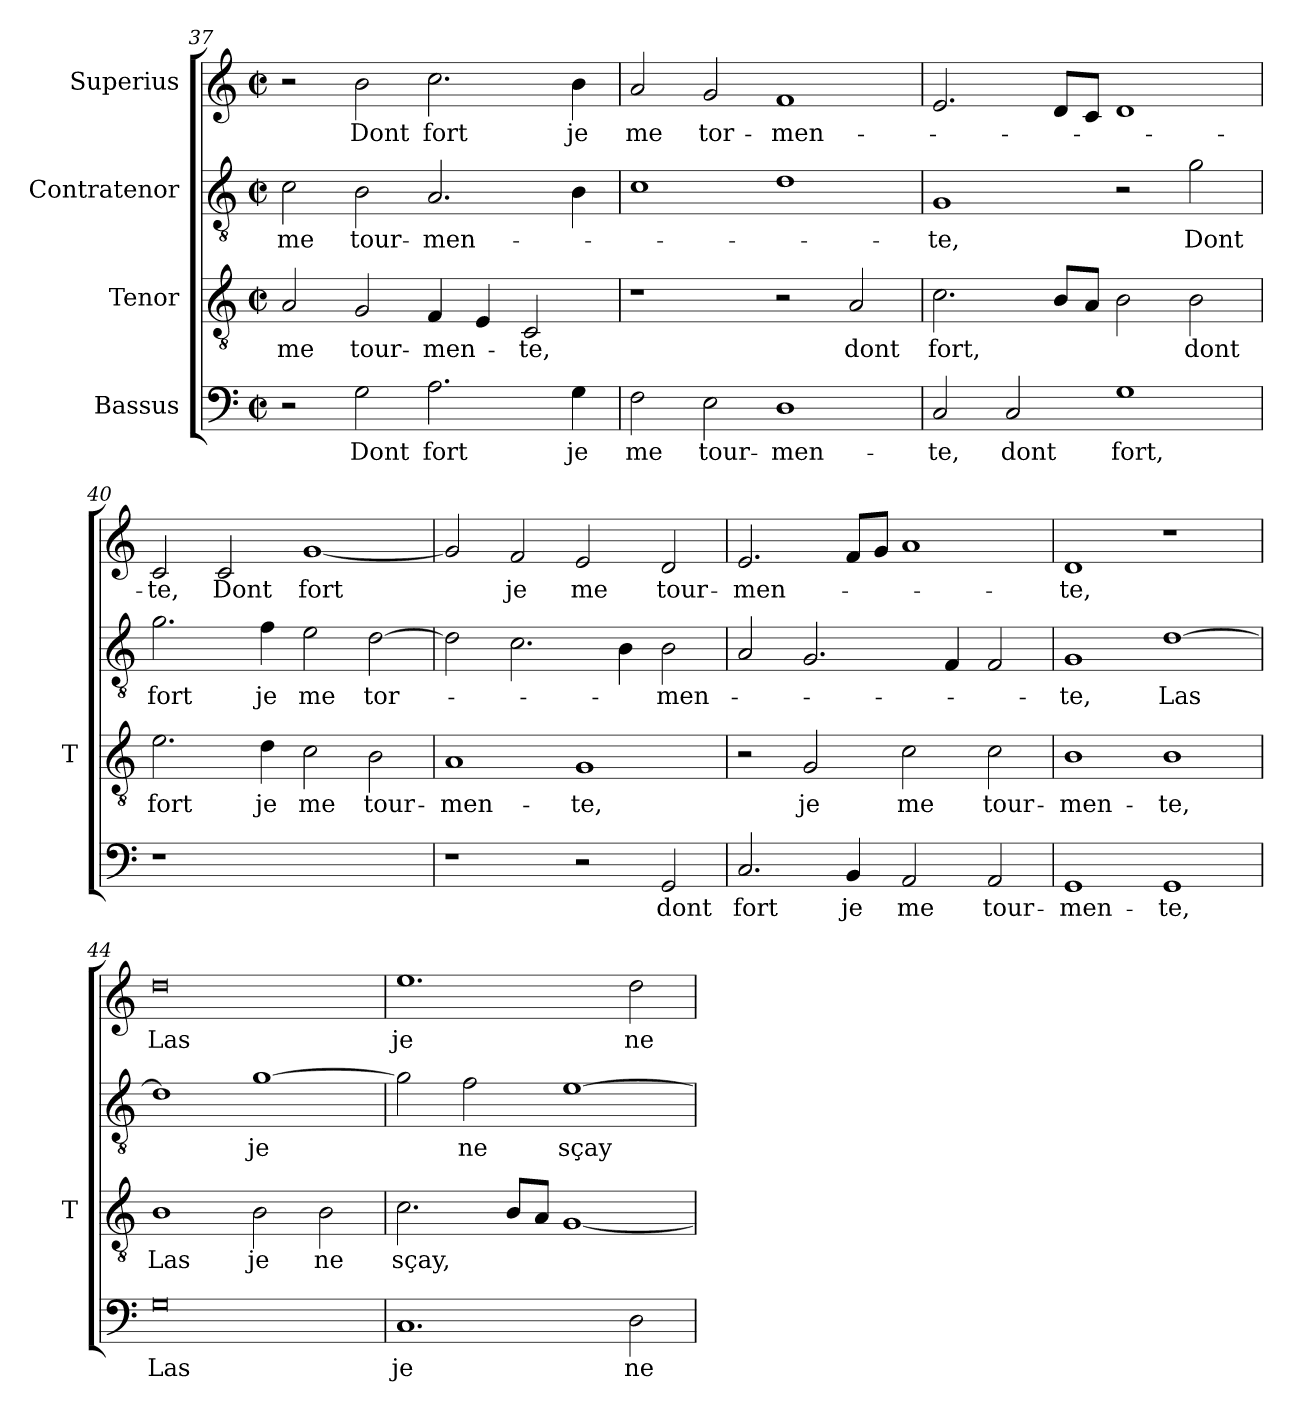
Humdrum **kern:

**kern	**text	**kern	**text	**kern	**text	**kern	**text
*part4	*part4	*part3	*part3	*part2	*part2	*part1	*part1
*staff4	*staff4	*staff3	*staff3	*staff2	*staff2	*staff1	*staff1
*I"Bassus	*	*I"Tenor	*	*I"Contratenor	*	*I"Superius	*
*	*	*I'T	*	*	*	*	*
*clefF4	*	*clefGv2	*	*clefGv2	*	*clefG2	*
*k[]	*	*k[]	*	*k[]	*	*k[]	*
*C:	*	*C:	*	*C:	*	*C:	*
*M2/2	*	*M2/2	*	*M2/2	*	*M2/2	*
*met(c|)	*	*met(c|)	*	*met(c|)	*	*met(c|)	*
=37	=37	=37	=37	=37	=37	=37	=37
2r	.	2A	-me	2c	-me	2r	.
2G	-Dont	2G	tour-	2B	tour-	2b	-Dont
2.A	-fort	4F	men-	2.A	men-	2.cc	-fort
.	.	4E	.	.	.	.	.
.	.	2C	-te,	.	.	.	.
4G	-je	.	.	4B	.	4b	-je
=38	=38	=38	=38	=38	=38	=38	=38
2F	-me	1r	.	1c	.	2a	-me
2E	tour-	.	.	.	.	2g	tor-
1D	men-	2r	.	1d	.	1f	men-
.	.	2A	-dont	.	.	.	.
=39	=39	=39	=39	=39	=39	=39	=39
2C	-te,	2.c	-fort,	1G	-te,	2.e	.
2C	-dont	.	.	.	.	.	.
.	.	8BL	.	.	.	8dL	.
.	.	8AJ	.	.	.	8cJ	.
1G	-fort,	2B	.	2r	.	1d	.
.	.	2B	-dont	2g	-Dont	.	.
!!LO:PB:g=z
=40	=40	=40	=40	=40	=40	=40	=40
1r	.	2.e	-fort	2.g	-fort	2c	-te,
.	.	.	.	.	.	2c	-Dont
.	.	4d	-je	4f	-je	.	.
1ryy	.	2c	-me	2e	-me	[1g	-fort
.	.	2B	tour-	[2d	tor-	.	.
=41	=41	=41	=41	=41	=41	=41	=41
1r	.	1A	men-	2d]	.	2g]	.
.	.	.	.	2.c	.	2f	-je
2r	.	1G	-te,	.	.	2e	-me
.	.	.	.	4B	.	.	.
2GG	-dont	.	.	2B	men-	2d	tour-
=42	=42	=42	=42	=42	=42	=42	=42
2.C	-fort	2r	.	2A	.	2.e	men-
.	.	2G	-je	2.G	.	.	.
4BB	-je	.	.	.	.	8fL	.
.	.	.	.	.	.	8gJ	.
2AA	-me	2c	-me	.	.	1a	.
.	.	.	.	4F	.	.	.
2AA	tour-	2c	tour-	2F	.	.	.
=43	=43	=43	=43	=43	=43	=43	=43
1GG	men-	1B	men-	1G	-te,	1d	-te,
1GG	-te,	1B	-te,	[1d	-Las	1r	.
=44	=44	=44	=44	=44	=44	=44	=44
0G	-Las	1B	-Las	1d]	.	0dd	-Las
.	.	2B	-je	[1g	-je	.	.
.	.	2B	-ne	.	.	.	.
=45	=45	=45	=45	=45	=45	=45	=45
1.C	-je	2.c	-sçay,	2g]	.	1.ee	-je
.	.	.	.	2f	-ne	.	.
.	.	8BL	.	.	.	.	.
.	.	8AJ	.	.	.	.	.
.	.	[1G	.	[1e	-sçay	.	.
2D	-ne	.	.	.	.	2dd	-ne
=	=	=	=	=	=	=	=
*-	*-	*-	*-	*-	*-	*-	*-
